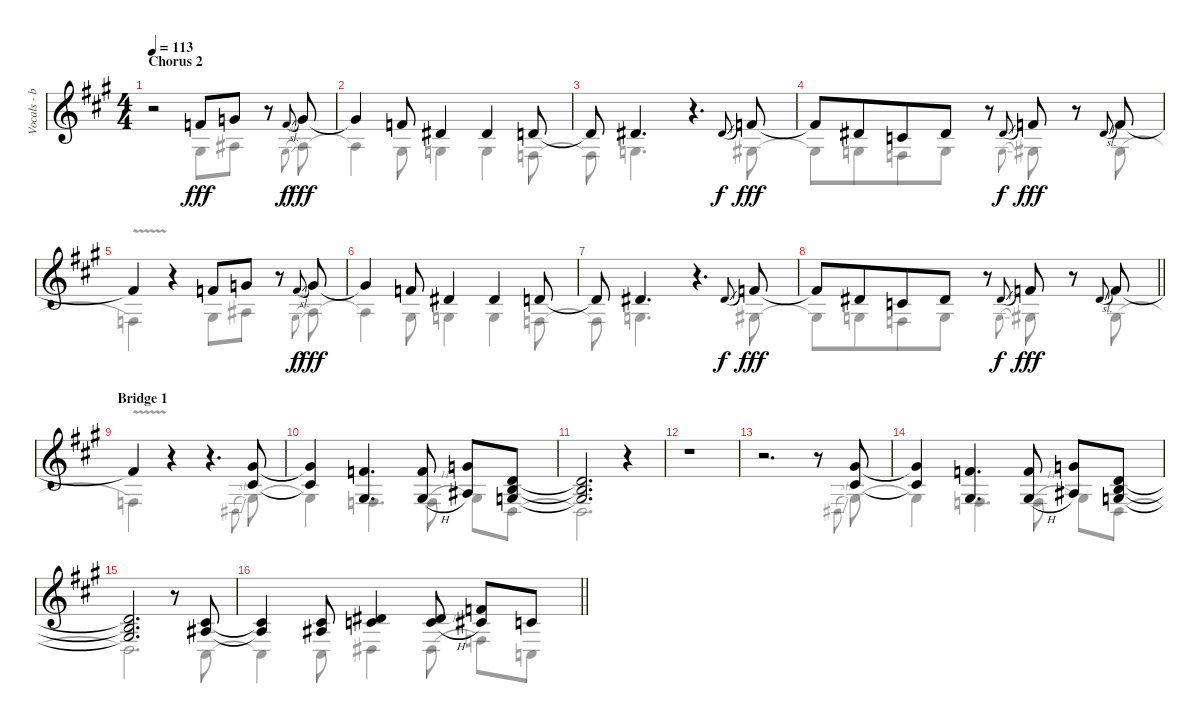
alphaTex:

\track ("Vocals - backup" "Vocals - b") {instrument trumpet}
\staff {score}
\tuning (Eb4 Bb3 Gb3 Db3 Ab2 Eb2) {hide}
\voice
\ts (4 4)
\section ("" "Chorus 2")
\tempo 113
\clef g2
\ks f#minor
r.2{dy fff} 11.3.8 13.3.8 r.8 11.3{sl}.8{gr onbeat dy f} 13.3.8{dy fff} |
13.3{t}.4 11.3.8 9.3.4 9.3.4 8.3.8 |
8.3{t}.8 9.3.4{d} r.4{d} 9.3{sl}.8{gr onbeat dy f} 11.3.8{dy fff} |
11.3{t}.8 9.3.8{beam merge} 6.3.8 9.3.8 r.8 9.3{sl}.8{gr onbeat dy f} 11.3.8{dy fff} r.8 9.3{sl}.8{gr onbeat} 11.3.8 |
11.3{t}.4 r.4 11.3.8 13.3.8 r.8 11.3{sl}.8{gr onbeat dy f} 13.3.8{dy fff} |
13.3{t}.4 11.3.8 9.3.4 9.3.4 8.3.8 |
8.3{t}.8 9.3.4{d} r.4{d} 9.3{sl}.8{gr onbeat dy f} 11.3.8{dy fff} |
\barLineRight lightlight
11.3{t}.8 9.3.8{beam merge} 6.3.8 9.3.8 r.8 9.3{sl}.8{gr onbeat dy f} 11.3.8{dy fff} r.8 9.3{sl}.8{gr onbeat} 11.3.8 |
\section ("" "Bridge 1")
11.3{t}.4 r.4 r.4{d} (10.2 12.4).8 |
(10.2{t} 12.4{t}).4 (7.2 7.4).4{d} (7.2{h} 7.4{h}).8 (9.2 9.4).8 (4.2 5.3 6.4).8 |
(4.2{t} 5.3{t} 6.4{t}).2{d} r.4 |
r.1 |
r.2{d} r.8 (10.2 12.4).8 |
(10.2{t} 12.4{t}).4 (7.2 7.4).4{d} (7.2{h} 7.4{h}).8 (9.2 9.4).8 (4.2 5.3 6.4).8 |
(4.2{t} 5.3{t} 6.4{t}).2{d} r.8 (3.2 4.3).8 |
\barLineRight lightlight
(3.2{t} 4.3{t}).4 (3.2 4.3).8 (5.2 6.3).4 (5.2{h} 6.3{h}).8 (7.2 7.3).8 6.3.8
\voice
\clef g2
\ottava regular
\simile none
\ks f#minor
r.2{dy fff} 12.5.8 14.5.8 r.8 12.5{sl}.8{gr onbeat} 14.5.8 |
14.5{t}.4 12.5.8 11.5.4 11.5.4 9.5.8 |
9.5{t}.8 11.5.4{d} r.4{d} 12.5.8 |
12.5{t}.8 11.5.8{beam merge} 9.5.8 11.5.8 r.8 11.5{sl}.8{gr onbeat} 12.5.8 r.8 12.5{h}.8 |
9.5{v}.4 r.4 12.5.8 14.5.8 r.8 12.5{sl}.8{gr onbeat} 14.5.8 |
14.5{t}.4 12.5.8 11.5.4 11.5.4 9.5.8 |
9.5{t}.8 11.5.4{d} r.4{d} 12.5.8 |
\barLineRight lightlight
12.5{t}.8 11.5.8{beam merge} 9.5.8 11.5.8 r.8 11.5{sl}.8{gr onbeat} 12.5.8 r.8 12.5{h}.8 |
9.5{v}.4 r.4 r.4{d} 7.5{sl}.8{gr onbeat} 12.5.8 |
12.5{t}.4 9.5.4{d} 9.5{h}.8 11.5.8 6.5.8 |
6.5{t}.2{d} r.4 |
|
r.2{d} r.8 7.5{sl}.8{gr onbeat} 12.5.8 |
12.5{t}.4 9.5.4{d} 9.5{h}.8 11.5.8 6.5.8 |
6.5{t}.2{d} r.8 5.5.8 |
\barLineRight lightlight
5.5{t}.4 5.5.8 7.5.4 7.5{h}.8 9.5.8 4.5.8
